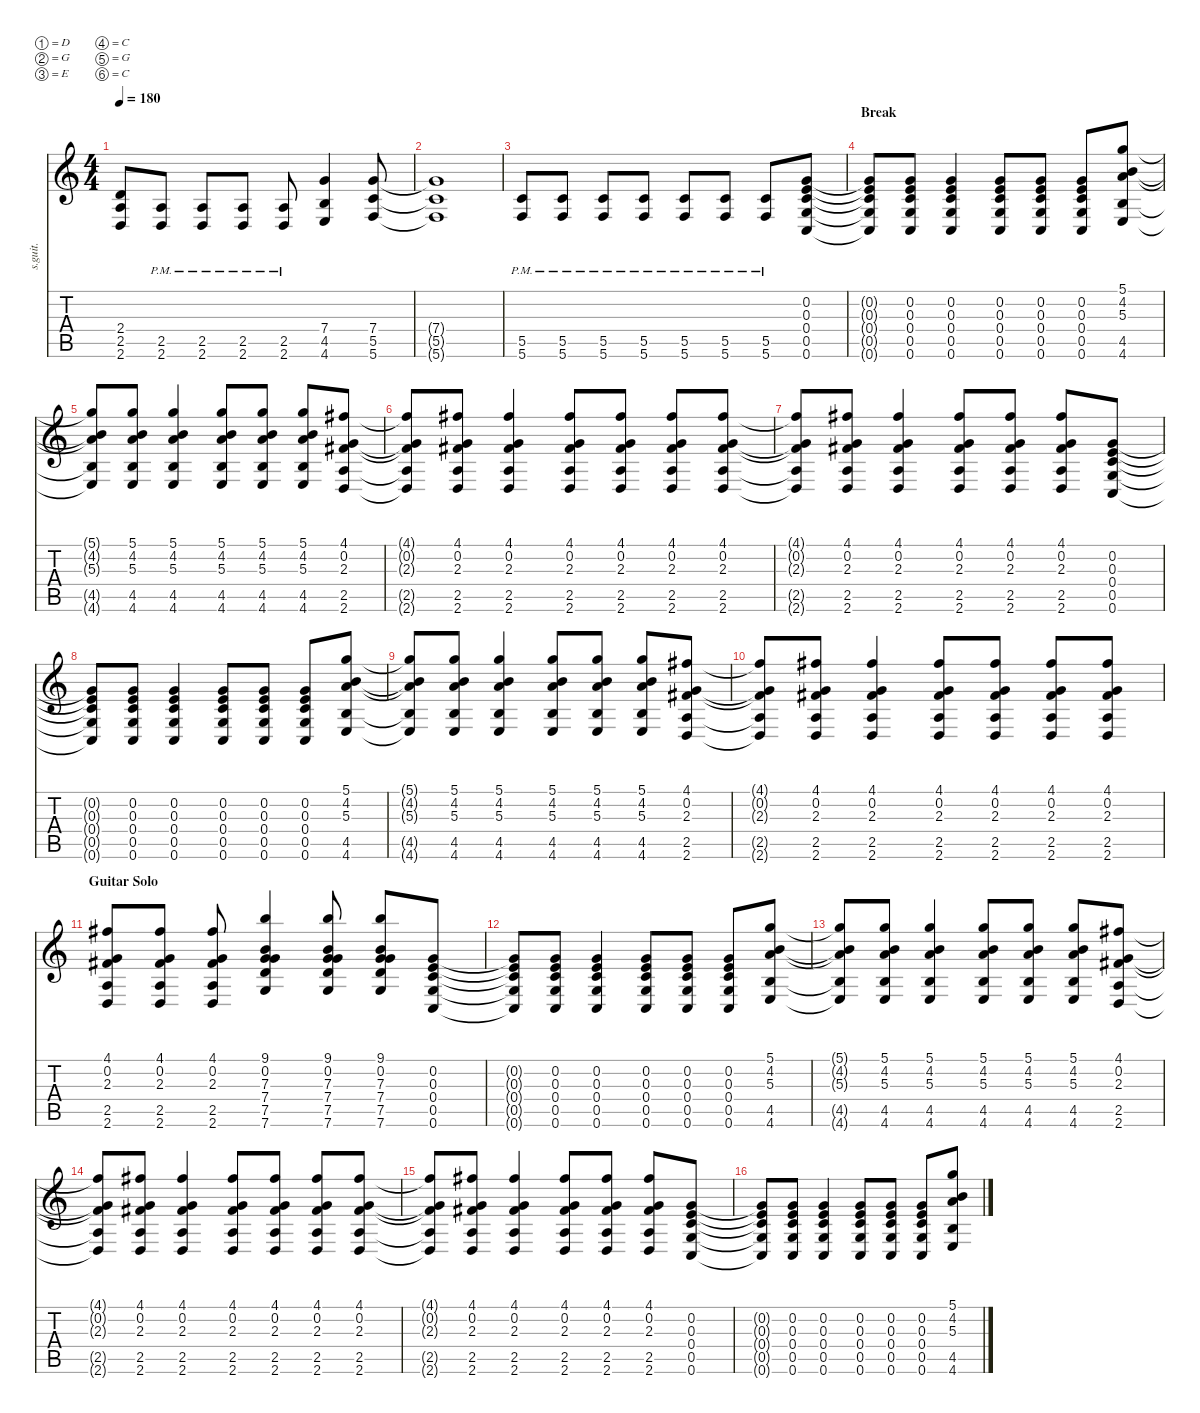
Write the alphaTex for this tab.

\defaultSystemsLayout 4
\hideDynamics
\bracketExtendMode nobrackets
\track ("Rhythm Guitar 2" "s.guit.") {instrument distortionguitar}
\staff {score tabs}
\tuning (D4 G3 E3 C3 G2 C2)
\ts (4 4)
\tempo 180
\clef g2
\ks c
(2.4{t} 2.5{t} 2.6{t}).8{lyrics (0 "") lyrics (1 "") lyrics (2 "") lyrics (3 "") lyrics (4 "") dy mf} (2.5{pm} 2.6{pm}).8{lyrics (0 "") lyrics (1 "") lyrics (2 "") lyrics (3 "") lyrics (4 "")} (2.5{pm} 2.6{pm}).8{lyrics (0 "") lyrics (1 "") lyrics (2 "") lyrics (3 "") lyrics (4 "")} (2.5{pm} 2.6{pm}).8{lyrics (0 "") lyrics (1 "") lyrics (2 "") lyrics (3 "") lyrics (4 "")} (2.5{pm} 2.6{pm}).8{lyrics (0 "") lyrics (1 "") lyrics (2 "") lyrics (3 "") lyrics (4 "")} (7.4 4.5 4.6).4{lyrics (0 "") lyrics (1 "") lyrics (2 "") lyrics (3 "") lyrics (4 "")} (7.4 5.5 5.6).8{lyrics (0 "") lyrics (1 "") lyrics (2 "") lyrics (3 "") lyrics (4 "")} |
(7.4{t} 5.5{t} 5.6{t}).1{lyrics (0 "") lyrics (1 "") lyrics (2 "") lyrics (3 "") lyrics (4 "")} |
(5.5{pm} 5.6{pm}).8{lyrics (0 "") lyrics (1 "") lyrics (2 "") lyrics (3 "") lyrics (4 "")} (5.5{pm} 5.6{pm}).8{lyrics (0 "") lyrics (1 "") lyrics (2 "") lyrics (3 "") lyrics (4 "")} (5.5{pm} 5.6{pm}).8{lyrics (0 "") lyrics (1 "") lyrics (2 "") lyrics (3 "") lyrics (4 "")} (5.5{pm} 5.6{pm}).8{lyrics (0 "") lyrics (1 "") lyrics (2 "") lyrics (3 "") lyrics (4 "")} (5.5{pm} 5.6{pm}).8{lyrics (0 "") lyrics (1 "") lyrics (2 "") lyrics (3 "") lyrics (4 "")} (5.5{pm} 5.6{pm}).8{lyrics (0 "") lyrics (1 "") lyrics (2 "") lyrics (3 "") lyrics (4 "")} (5.5{pm} 5.6{pm}).8{lyrics (0 "") lyrics (1 "") lyrics (2 "") lyrics (3 "") lyrics (4 "")} (0.2 0.3 0.4 0.5 0.6).8{lyrics (0 "") lyrics (1 "") lyrics (2 "") lyrics (3 "") lyrics (4 "")} |
\section ("" "Break")
(0.2{t} 0.3{t} 0.4{t} 0.5{t} 0.6{t}).8{lyrics (0 "") lyrics (1 "") lyrics (2 "") lyrics (3 "") lyrics (4 "")} (0.2 0.3 0.4 0.5 0.6).8{lyrics (0 "") lyrics (1 "") lyrics (2 "") lyrics (3 "") lyrics (4 "")} (0.2 0.3 0.4 0.5 0.6).4{lyrics (0 "") lyrics (1 "") lyrics (2 "") lyrics (3 "") lyrics (4 "")} (0.2 0.3 0.4 0.5 0.6).8{lyrics (0 "") lyrics (1 "") lyrics (2 "") lyrics (3 "") lyrics (4 "")} (0.2 0.3 0.4 0.5 0.6).8{lyrics (0 "") lyrics (1 "") lyrics (2 "") lyrics (3 "") lyrics (4 "")} (0.2 0.3 0.4 0.5 0.6).8{lyrics (0 "") lyrics (1 "") lyrics (2 "") lyrics (3 "") lyrics (4 "")} (5.1 4.2 5.3 4.5 4.6).8{lyrics (0 "") lyrics (1 "") lyrics (2 "") lyrics (3 "") lyrics (4 "")} |
(5.1{t} 4.2{t} 5.3{t} 4.5{t} 4.6{t}).8{lyrics (0 "") lyrics (1 "") lyrics (2 "") lyrics (3 "") lyrics (4 "")} (5.1 4.2 5.3 4.5 4.6).8{lyrics (0 "") lyrics (1 "") lyrics (2 "") lyrics (3 "") lyrics (4 "")} (5.1 4.2 5.3 4.5 4.6).4{lyrics (0 "") lyrics (1 "") lyrics (2 "") lyrics (3 "") lyrics (4 "")} (5.1 4.2 5.3 4.5 4.6).8{lyrics (0 "") lyrics (1 "") lyrics (2 "") lyrics (3 "") lyrics (4 "")} (5.1 4.2 5.3 4.5 4.6).8{lyrics (0 "") lyrics (1 "") lyrics (2 "") lyrics (3 "") lyrics (4 "")} (5.1 4.2 5.3 4.5 4.6).8{lyrics (0 "") lyrics (1 "") lyrics (2 "") lyrics (3 "") lyrics (4 "")} (4.1{acc #} 0.2 2.3{acc #} 2.5 2.6).8{lyrics (0 "") lyrics (1 "") lyrics (2 "") lyrics (3 "") lyrics (4 "")} |
(4.1{t acc #} 0.2{t} 2.3{t acc #} 2.5{t} 2.6{t}).8{lyrics (0 "") lyrics (1 "") lyrics (2 "") lyrics (3 "") lyrics (4 "")} (4.1{acc #} 0.2 2.3{acc #} 2.5 2.6).8{lyrics (0 "") lyrics (1 "") lyrics (2 "") lyrics (3 "") lyrics (4 "")} (4.1{acc #} 0.2 2.3{acc #} 2.5 2.6).4{lyrics (0 "") lyrics (1 "") lyrics (2 "") lyrics (3 "") lyrics (4 "")} (4.1{acc #} 0.2 2.3{acc #} 2.5 2.6).8{lyrics (0 "") lyrics (1 "") lyrics (2 "") lyrics (3 "") lyrics (4 "")} (4.1{acc #} 0.2 2.3{acc #} 2.5 2.6).8{lyrics (0 "") lyrics (1 "") lyrics (2 "") lyrics (3 "") lyrics (4 "")} (4.1{acc #} 0.2 2.3{acc #} 2.5 2.6).8{lyrics (0 "") lyrics (1 "") lyrics (2 "") lyrics (3 "") lyrics (4 "")} (4.1{acc #} 0.2 2.3{acc #} 2.5 2.6).8{lyrics (0 "") lyrics (1 "") lyrics (2 "") lyrics (3 "") lyrics (4 "")} |
(4.1{t acc #} 0.2{t} 2.3{t acc #} 2.5{t} 2.6{t}).8{lyrics (0 "") lyrics (1 "") lyrics (2 "") lyrics (3 "") lyrics (4 "")} (4.1{acc #} 0.2 2.3{acc #} 2.5 2.6).8{lyrics (0 "") lyrics (1 "") lyrics (2 "") lyrics (3 "") lyrics (4 "")} (4.1{acc #} 0.2 2.3{acc #} 2.5 2.6).4{lyrics (0 "") lyrics (1 "") lyrics (2 "") lyrics (3 "") lyrics (4 "")} (4.1{acc #} 0.2 2.3{acc #} 2.5 2.6).8{lyrics (0 "") lyrics (1 "") lyrics (2 "") lyrics (3 "") lyrics (4 "")} (4.1{acc #} 0.2 2.3{acc #} 2.5 2.6).8{lyrics (0 "") lyrics (1 "") lyrics (2 "") lyrics (3 "") lyrics (4 "")} (4.1{acc #} 0.2 2.3{acc #} 2.5 2.6).8{lyrics (0 "") lyrics (1 "") lyrics (2 "") lyrics (3 "") lyrics (4 "")} (0.2 0.3 0.4 0.5 0.6).8{lyrics (0 "") lyrics (1 "") lyrics (2 "") lyrics (3 "") lyrics (4 "")} |
(0.2{t} 0.3{t} 0.4{t} 0.5{t} 0.6{t}).8{lyrics (0 "") lyrics (1 "") lyrics (2 "") lyrics (3 "") lyrics (4 "")} (0.2 0.3 0.4 0.5 0.6).8{lyrics (0 "") lyrics (1 "") lyrics (2 "") lyrics (3 "") lyrics (4 "")} (0.2 0.3 0.4 0.5 0.6).4{lyrics (0 "") lyrics (1 "") lyrics (2 "") lyrics (3 "") lyrics (4 "")} (0.2 0.3 0.4 0.5 0.6).8{lyrics (0 "") lyrics (1 "") lyrics (2 "") lyrics (3 "") lyrics (4 "")} (0.2 0.3 0.4 0.5 0.6).8{lyrics (0 "") lyrics (1 "") lyrics (2 "") lyrics (3 "") lyrics (4 "")} (0.2 0.3 0.4 0.5 0.6).8{lyrics (0 "") lyrics (1 "") lyrics (2 "") lyrics (3 "") lyrics (4 "")} (5.1 4.2 5.3 4.5 4.6).8{lyrics (0 "") lyrics (1 "") lyrics (2 "") lyrics (3 "") lyrics (4 "")} |
(5.1{t} 4.2{t} 5.3{t} 4.5{t} 4.6{t}).8{lyrics (0 "") lyrics (1 "") lyrics (2 "") lyrics (3 "") lyrics (4 "")} (5.1 4.2 5.3 4.5 4.6).8{lyrics (0 "") lyrics (1 "") lyrics (2 "") lyrics (3 "") lyrics (4 "")} (5.1 4.2 5.3 4.5 4.6).4{lyrics (0 "") lyrics (1 "") lyrics (2 "") lyrics (3 "") lyrics (4 "")} (5.1 4.2 5.3 4.5 4.6).8{lyrics (0 "") lyrics (1 "") lyrics (2 "") lyrics (3 "") lyrics (4 "")} (5.1 4.2 5.3 4.5 4.6).8{lyrics (0 "") lyrics (1 "") lyrics (2 "") lyrics (3 "") lyrics (4 "")} (5.1 4.2 5.3 4.5 4.6).8{lyrics (0 "") lyrics (1 "") lyrics (2 "") lyrics (3 "") lyrics (4 "")} (4.1{acc #} 0.2 2.3{acc #} 2.5 2.6).8{lyrics (0 "") lyrics (1 "") lyrics (2 "") lyrics (3 "") lyrics (4 "")} |
(4.1{t acc #} 0.2{t} 2.3{t acc #} 2.5{t} 2.6{t}).8{lyrics (0 "") lyrics (1 "") lyrics (2 "") lyrics (3 "") lyrics (4 "")} (4.1{acc #} 0.2 2.3{acc #} 2.5 2.6).8{lyrics (0 "") lyrics (1 "") lyrics (2 "") lyrics (3 "") lyrics (4 "")} (4.1{acc #} 0.2 2.3{acc #} 2.5 2.6).4{lyrics (0 "") lyrics (1 "") lyrics (2 "") lyrics (3 "") lyrics (4 "")} (4.1{acc #} 0.2 2.3{acc #} 2.5 2.6).8{lyrics (0 "") lyrics (1 "") lyrics (2 "") lyrics (3 "") lyrics (4 "")} (4.1{acc #} 0.2 2.3{acc #} 2.5 2.6).8{lyrics (0 "") lyrics (1 "") lyrics (2 "") lyrics (3 "") lyrics (4 "")} (4.1{acc #} 0.2 2.3{acc #} 2.5 2.6).8{lyrics (0 "") lyrics (1 "") lyrics (2 "") lyrics (3 "") lyrics (4 "")} (4.1{acc #} 0.2 2.3{acc #} 2.5 2.6).8{lyrics (0 "") lyrics (1 "") lyrics (2 "") lyrics (3 "") lyrics (4 "")} |
\section ("" "Guitar Solo")
(4.1{acc #} 0.2 2.3{acc #} 2.5 2.6).8{lyrics (0 "") lyrics (1 "") lyrics (2 "") lyrics (3 "") lyrics (4 "")} (4.1{acc #} 0.2 2.3{acc #} 2.5 2.6).8{lyrics (0 "") lyrics (1 "") lyrics (2 "") lyrics (3 "") lyrics (4 "")} (4.1{acc #} 0.2 2.3{acc #} 2.5 2.6).8{lyrics (0 "") lyrics (1 "") lyrics (2 "") lyrics (3 "") lyrics (4 "")} (9.1 0.2 7.3 7.4 7.5 7.6).4{lyrics (0 "") lyrics (1 "") lyrics (2 "") lyrics (3 "") lyrics (4 "")} (9.1 0.2 7.3 7.4 7.5 7.6).8{lyrics (0 "") lyrics (1 "") lyrics (2 "") lyrics (3 "") lyrics (4 "")} (9.1 0.2 7.3 7.4 7.5 7.6).8{lyrics (0 "") lyrics (1 "") lyrics (2 "") lyrics (3 "") lyrics (4 "")} (0.2 0.3 0.4 0.5 0.6).8{lyrics (0 "") lyrics (1 "") lyrics (2 "") lyrics (3 "") lyrics (4 "")} |
(0.2{t} 0.3{t} 0.4{t} 0.5{t} 0.6{t}).8{lyrics (0 "") lyrics (1 "") lyrics (2 "") lyrics (3 "") lyrics (4 "")} (0.2 0.3 0.4 0.5 0.6).8{lyrics (0 "") lyrics (1 "") lyrics (2 "") lyrics (3 "") lyrics (4 "")} (0.2 0.3 0.4 0.5 0.6).4{lyrics (0 "") lyrics (1 "") lyrics (2 "") lyrics (3 "") lyrics (4 "")} (0.2 0.3 0.4 0.5 0.6).8{lyrics (0 "") lyrics (1 "") lyrics (2 "") lyrics (3 "") lyrics (4 "")} (0.2 0.3 0.4 0.5 0.6).8{lyrics (0 "") lyrics (1 "") lyrics (2 "") lyrics (3 "") lyrics (4 "")} (0.2 0.3 0.4 0.5 0.6).8{lyrics (0 "") lyrics (1 "") lyrics (2 "") lyrics (3 "") lyrics (4 "")} (5.1 4.2 5.3 4.5 4.6).8{lyrics (0 "") lyrics (1 "") lyrics (2 "") lyrics (3 "") lyrics (4 "")} |
(5.1{t} 4.2{t} 5.3{t} 4.5{t} 4.6{t}).8{lyrics (0 "") lyrics (1 "") lyrics (2 "") lyrics (3 "") lyrics (4 "")} (5.1 4.2 5.3 4.5 4.6).8{lyrics (0 "") lyrics (1 "") lyrics (2 "") lyrics (3 "") lyrics (4 "")} (5.1 4.2 5.3 4.5 4.6).4{lyrics (0 "") lyrics (1 "") lyrics (2 "") lyrics (3 "") lyrics (4 "")} (5.1 4.2 5.3 4.5 4.6).8{lyrics (0 "") lyrics (1 "") lyrics (2 "") lyrics (3 "") lyrics (4 "")} (5.1 4.2 5.3 4.5 4.6).8{lyrics (0 "") lyrics (1 "") lyrics (2 "") lyrics (3 "") lyrics (4 "")} (5.1 4.2 5.3 4.5 4.6).8{lyrics (0 "") lyrics (1 "") lyrics (2 "") lyrics (3 "") lyrics (4 "")} (4.1{acc #} 0.2 2.3{acc #} 2.5 2.6).8{lyrics (0 "") lyrics (1 "") lyrics (2 "") lyrics (3 "") lyrics (4 "")} |
(4.1{t acc #} 0.2{t} 2.3{t acc #} 2.5{t} 2.6{t}).8{lyrics (0 "") lyrics (1 "") lyrics (2 "") lyrics (3 "") lyrics (4 "")} (4.1{acc #} 0.2 2.3{acc #} 2.5 2.6).8{lyrics (0 "") lyrics (1 "") lyrics (2 "") lyrics (3 "") lyrics (4 "")} (4.1{acc #} 0.2 2.3{acc #} 2.5 2.6).4{lyrics (0 "") lyrics (1 "") lyrics (2 "") lyrics (3 "") lyrics (4 "")} (4.1{acc #} 0.2 2.3{acc #} 2.5 2.6).8{lyrics (0 "") lyrics (1 "") lyrics (2 "") lyrics (3 "") lyrics (4 "")} (4.1{acc #} 0.2 2.3{acc #} 2.5 2.6).8{lyrics (0 "") lyrics (1 "") lyrics (2 "") lyrics (3 "") lyrics (4 "")} (4.1{acc #} 0.2 2.3{acc #} 2.5 2.6).8{lyrics (0 "") lyrics (1 "") lyrics (2 "") lyrics (3 "") lyrics (4 "")} (4.1{acc #} 0.2 2.3{acc #} 2.5 2.6).8{lyrics (0 "") lyrics (1 "") lyrics (2 "") lyrics (3 "") lyrics (4 "")} |
(4.1{t acc #} 0.2{t} 2.3{t acc #} 2.5{t} 2.6{t}).8{lyrics (0 "") lyrics (1 "") lyrics (2 "") lyrics (3 "") lyrics (4 "")} (4.1{acc #} 0.2 2.3{acc #} 2.5 2.6).8{lyrics (0 "") lyrics (1 "") lyrics (2 "") lyrics (3 "") lyrics (4 "")} (4.1{acc #} 0.2 2.3{acc #} 2.5 2.6).4{lyrics (0 "") lyrics (1 "") lyrics (2 "") lyrics (3 "") lyrics (4 "")} (4.1{acc #} 0.2 2.3{acc #} 2.5 2.6).8{lyrics (0 "") lyrics (1 "") lyrics (2 "") lyrics (3 "") lyrics (4 "")} (4.1{acc #} 0.2 2.3{acc #} 2.5 2.6).8{lyrics (0 "") lyrics (1 "") lyrics (2 "") lyrics (3 "") lyrics (4 "")} (4.1{acc #} 0.2 2.3{acc #} 2.5 2.6).8{lyrics (0 "") lyrics (1 "") lyrics (2 "") lyrics (3 "") lyrics (4 "")} (0.2 0.3 0.4 0.5 0.6).8{lyrics (0 "") lyrics (1 "") lyrics (2 "") lyrics (3 "") lyrics (4 "")} |
(0.2{t} 0.3{t} 0.4{t} 0.5{t} 0.6{t}).8{lyrics (0 "") lyrics (1 "") lyrics (2 "") lyrics (3 "") lyrics (4 "")} (0.2 0.3 0.4 0.5 0.6).8{lyrics (0 "") lyrics (1 "") lyrics (2 "") lyrics (3 "") lyrics (4 "")} (0.2 0.3 0.4 0.5 0.6).4{lyrics (0 "") lyrics (1 "") lyrics (2 "") lyrics (3 "") lyrics (4 "")} (0.2 0.3 0.4 0.5 0.6).8{lyrics (0 "") lyrics (1 "") lyrics (2 "") lyrics (3 "") lyrics (4 "")} (0.2 0.3 0.4 0.5 0.6).8{lyrics (0 "") lyrics (1 "") lyrics (2 "") lyrics (3 "") lyrics (4 "")} (0.2 0.3 0.4 0.5 0.6).8{lyrics (0 "") lyrics (1 "") lyrics (2 "") lyrics (3 "") lyrics (4 "")} (5.1 4.2 5.3 4.5 4.6).8{lyrics (0 "") lyrics (1 "") lyrics (2 "") lyrics (3 "") lyrics (4 "")}
